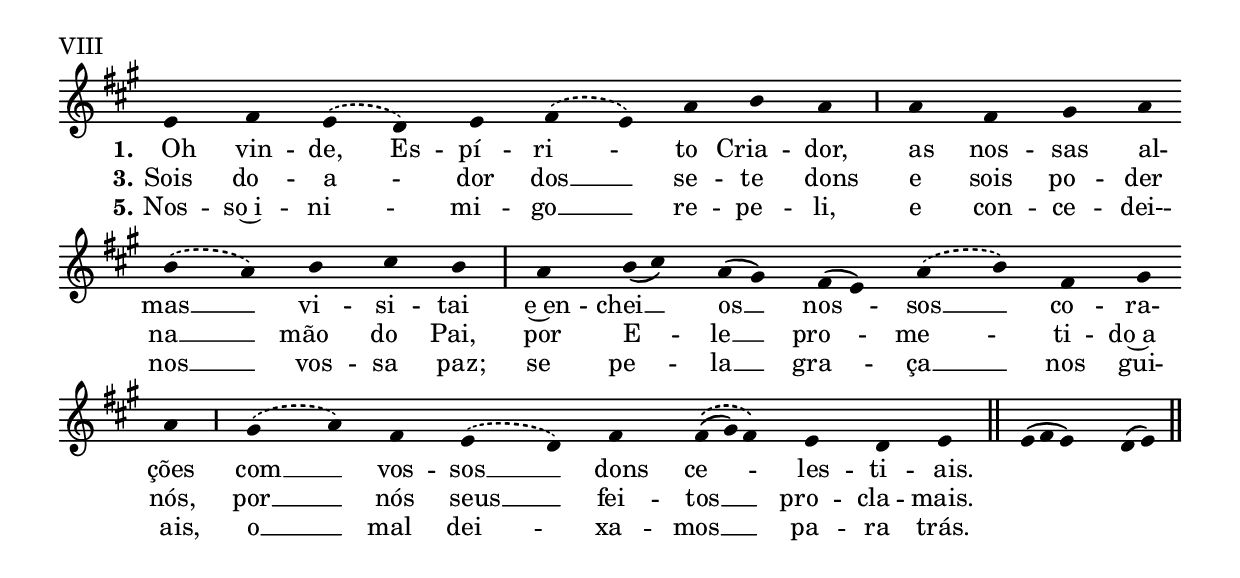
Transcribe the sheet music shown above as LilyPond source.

\version "2.24.1"

\include "gregorian.ly"
\include "../../../modules/lilypond/neums.ily"
\include "../../../modules/lilypond/spacing.ily"
\include "../../../modules/lilypond/layout.ily"
\include "../../../modules/lilypond/lyrics.ily"
\include "../../../modules/lilypond/symbols.ily"

hymnChant = \relative c'' {
  \AntiphonSignature
  \key c \major
  \C g a \C_C g f \C g \C_C a g \C c d c
  \divisioMaior
  \C c a b c \C_C d c \C d e d
  \divisioMaxima
  c \CC d e \CC c b \CC a g \C_C c d \C a b c
  \divisioMaior
  \C_C b c \C a \C_C g f \C a \CC_C a b a \C g f g
  \finalis
  \CCC g a g \CC f g
  \finalis
}

hymnLyricsI = \lyricmode {
  \set stanza = "1."
  Oh vin -- \MelismaOff de, Es -- \MelismaOn pí -- ri -- to Cria -- dor,
  as nos -- sas al -- mas __ vi -- si -- tai
  e~en -- chei __ os __ nos -- sos __ co -- ra -- ções
  com __ vos -- sos __ dons ce _ -- les -- ti -- ais.
}

hymnLyricsII = \lyricmode {
  \set stanza = "2."
  Vós sois cha -- ma -- \MelismaOff do o~In -- \MelismaOn ter -- ces -- sor,
  do Deus ex -- cel -- \MelismaOff so o \MelismaOn dom sem par,
  a fon -- te __ vi -- \MelismaOff va, o \MelismaOn fo -- go,~o~a -- mor,
  \MelismaOff a un -- \MelismaOn ção di -- vi -- na __ e sa -- lu -- tar.
}

hymnLyricsIII = \lyricmode {
  \set stanza = "3."
  Sois do -- a -- dor dos __ se -- te dons
  e sois po -- der na __ mão do Pai,
  por E -- le __ pro -- me -- ti -- do~a nós,
  por __ nós seus __ fei -- tos __ _ pro -- cla -- mais.
}

hymnLyricsIV = \lyricmode {
  \set stanza = "4."
  A nos -- sa __ men -- \MelismaOff te i -- \MelismaOn lu -- mi -- nai,
  os co -- ra -- ções en -- chei de~a -- mor,
  nos -- sa __ fra -- que -- \MelismaOff za en -- \MelismaOn co -- ra -- jai,
  qual __ for -- \MelismaOff ça e -- \MelismaOn ter -- na __ e pro -- te -- tor.
}

hymnLyricsV = \lyricmode {
  \set stanza = "5."
  Nos -- so~i -- ni -- mi -- go __ re -- pe -- li,
  e con -- ce -- dei- -- nos __ vos -- sa paz;
  se pe -- la __ gra -- ça __ nos gui -- ais,
  o __ mal dei -- xa -- mos __ _ pa -- ra trás.
}

hymnLyricsVI = \lyricmode {
  \set stanza = "6."
  Ao Pai \MelismaOff e ao \MelismaOn Fi -- lho __ Sal -- va -- dor
  por vós pos -- sa -- mos __ co -- nhe -- cer.
  Que pro -- ce -- deis __ do __ seu a -- mor
  fa -- zei- -- nos __ sem -- pre __ _ fir -- mes crer.
  A -- mém. __
}

\GregorianTranscriptionLayout

\score {
  \header {
    piece = "VIII"
  }

  \new GregorianTranscriptionStaff <<
    \new GregorianTranscriptionVoice = "hymn" {
      \transpose c a, \hymnChant
    }

    \new GregorianTranscriptionLyrics \lyricsto "hymn"
    \hymnLyricsI
    \new GregorianTranscriptionAltLyrics \lyricsto "hymn" \hymnLyricsII
    \new GregorianTranscriptionLyrics \lyricsto "hymn"
    \hymnLyricsIII
    \new GregorianTranscriptionAltLyrics \lyricsto "hymn" \hymnLyricsIV
    \new GregorianTranscriptionLyrics \lyricsto "hymn"
    \hymnLyricsV
    \new GregorianTranscriptionAltLyrics \lyricsto "hymn" \hymnLyricsVI
  >>
}